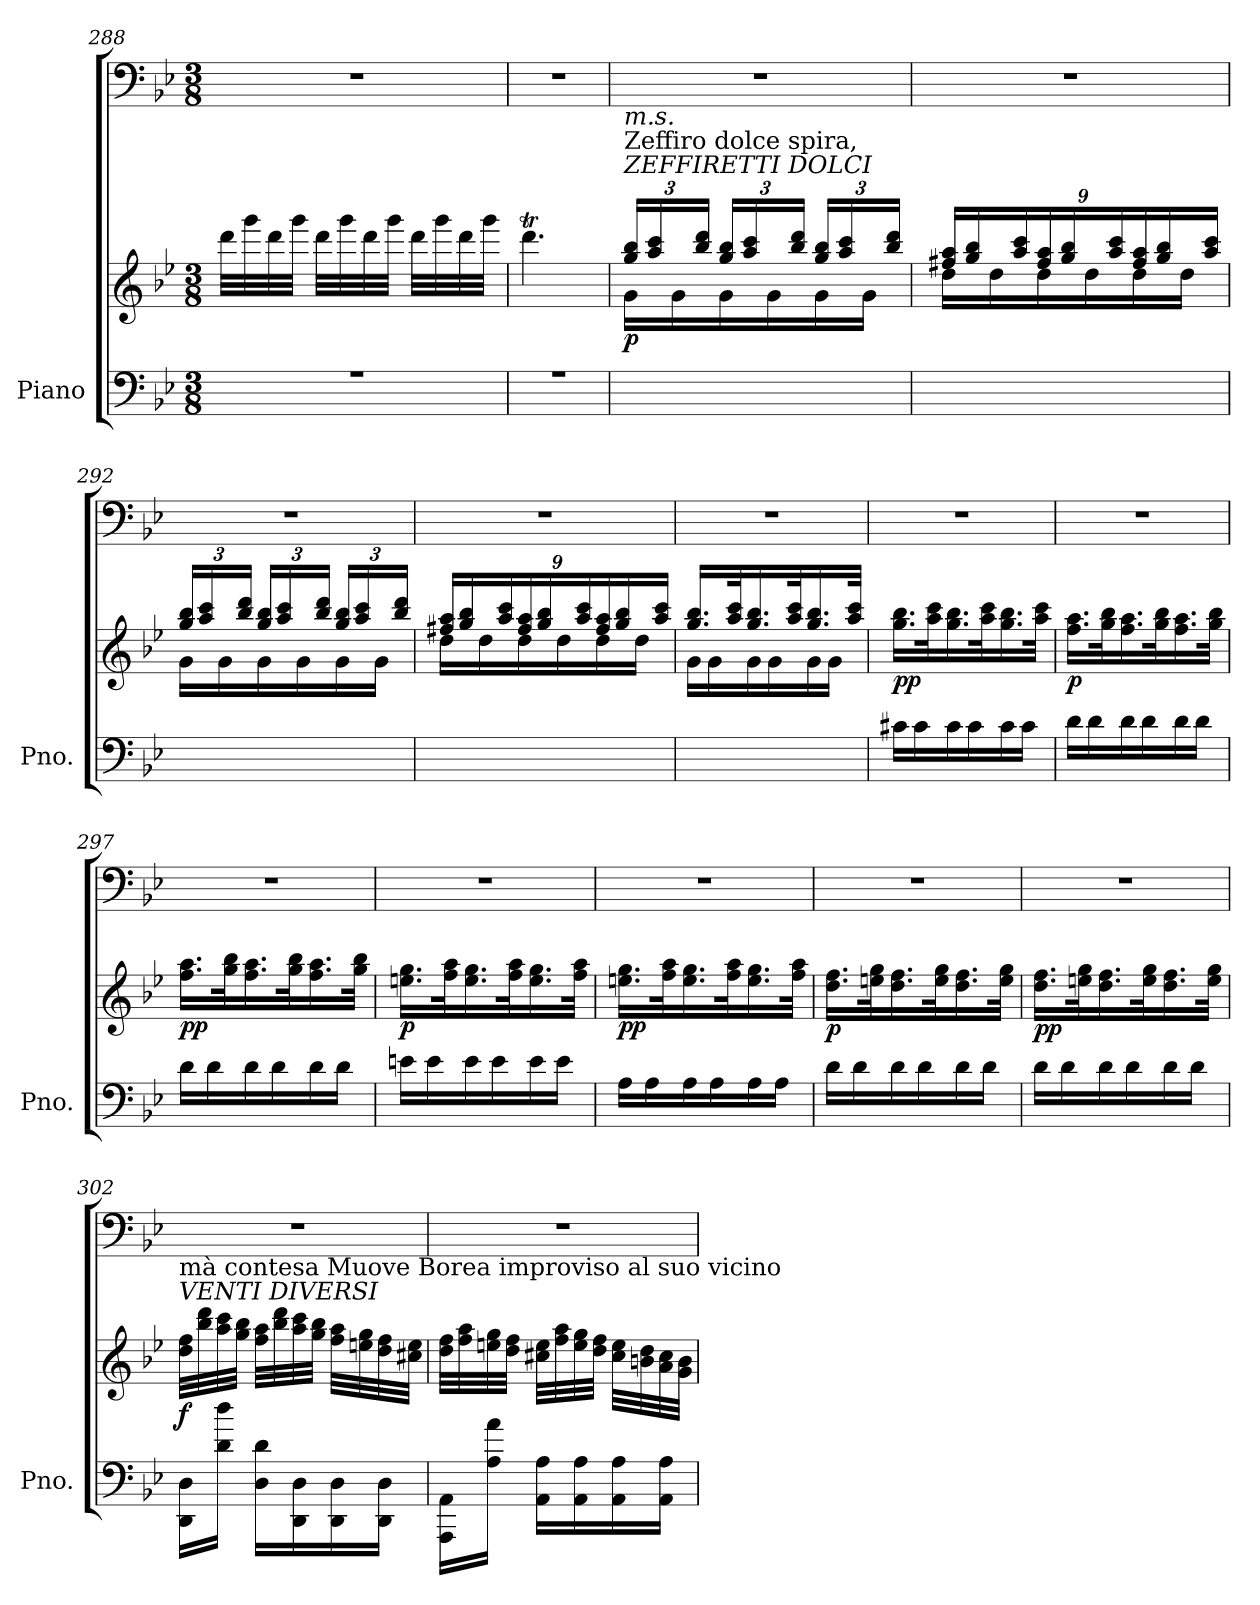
**kern	**kern	**kern	**dynam
*part1	*part1	*part1	*part1
*staff3	*staff2	*staff1	*staff1/2/3
*I"Piano	*	*	*
*I'Pno.	*	*	*
*clefF4	*clefG2	*clefF4	*
*k[b-e-]	*k[b-e-]	*k[b-e-]	*
*M3/8	*M3/8	*M3/8	*
=288	=288	=288	=288
*^	*	*	*
4.r	4.ryy	32ddd\LLL	4.r	.
.	.	32ggg\	.	.
.	.	32ddd\	.	.
.	.	32ggg\JJJ	.	.
.	.	32ddd\LLL	.	.
.	.	32ggg\	.	.
.	.	32ddd\	.	.
.	.	32ggg\JJJ	.	.
.	.	32ddd\LLL	.	.
.	.	32ggg\	.	.
.	.	32ddd\	.	.
.	.	32ggg\JJJ	.	.
=289	=289	=289	=289	=289
4.r	4.ryy	4.dddtZ\	4.r	.
=290	=290	=290	=290	=290
*	*	*Xbrackettup	*	*
*	*	*^	*	*
!	!	!LO:TX:a:i:t=ZEFFIRETTI DOLCI	!	!	!
!	!	!LO:TX:a:t=Zeffiro dolce spira,	!	!	!
!	!	!LO:TX:a:i:t=m.s.	!	!	!
!	!	!	!	!	!LO:DY:b=2
4.ryy	4.ryy	24gg/ 24bb-/LL	16g\LL	4.r	p
.	.	24aa/ 24ccc/	.	.	.
.	.	.	16g\	.	.
.	.	24bb-/ 24ddd/JJ	.	.	.
.	.	24gg/ 24bb-/LL	16g\	.	.
.	.	24aa/ 24ccc/	.	.	.
.	.	.	16g\	.	.
.	.	24bb-/ 24ddd/JJ	.	.	.
.	.	24gg/ 24bb-/LL	16g\	.	.
.	.	24aa/ 24ccc/	.	.	.
.	.	.	16g\JJ	.	.
.	.	24bb-/ 24ddd/JJ	.	.	.
!!LO:PB:g=z
=291	=291	=291	=291	=291	=291
4.ryy	4.ryy	24ff#X/ 24aa/LL	16dd\LL	4.r	.
.	.	24gg/ 24bb-/	.	.	.
.	.	.	16dd\	.	.
.	.	24aa/ 24ccc/	.	.	.
.	.	24ff#/ 24aa/	16dd\	.	.
.	.	24gg/ 24bb-/	.	.	.
.	.	.	16dd\	.	.
.	.	24aa/ 24ccc/	.	.	.
.	.	24ff#/ 24aa/	16dd\	.	.
.	.	24gg/ 24bb-/	.	.	.
.	.	.	16dd\JJ	.	.
.	.	24aa/ 24ccc/JJ	.	.	.
=292	=292	=292	=292	=292	=292
4.ryy	4.ryy	24gg/ 24bb-/LL	16g\LL	4.r	.
.	.	24aa/ 24ccc/	.	.	.
.	.	.	16g\	.	.
.	.	24bb-/ 24ddd/JJ	.	.	.
.	.	24gg/ 24bb-/LL	16g\	.	.
.	.	24aa/ 24ccc/	.	.	.
.	.	.	16g\	.	.
.	.	24bb-/ 24ddd/JJ	.	.	.
.	.	24gg/ 24bb-/LL	16g\	.	.
.	.	24aa/ 24ccc/	.	.	.
.	.	.	16g\JJ	.	.
.	.	24bb-/ 24ddd/JJ	.	.	.
=293	=293	=293	=293	=293	=293
4.ryy	4.ryy	24ff#X/ 24aa/LL	16dd\LL	4.r	.
.	.	24gg/ 24bb-/	.	.	.
.	.	.	16dd\	.	.
.	.	24aa/ 24ccc/	.	.	.
.	.	24ff#/ 24aa/	16dd\	.	.
.	.	24gg/ 24bb-/	.	.	.
.	.	.	16dd\	.	.
.	.	24aa/ 24ccc/	.	.	.
.	.	24ff#/ 24aa/	16dd\	.	.
.	.	24gg/ 24bb-/	.	.	.
.	.	.	16dd\JJ	.	.
.	.	24aa/ 24ccc/JJ	.	.	.
!!LO:LB:g=z
=294	=294	=294	=294	=294	=294
4.ryy	4.ryy	16.gg/ 16.bb-/LL	16g\LL	4.r	.
.	.	.	16g\	.	.
.	.	32aa/ 32ccc/K	.	.	.
.	.	16.gg/ 16.bb-/	16g\	.	.
.	.	.	16g\	.	.
.	.	32aa/ 32ccc/K	.	.	.
.	.	16.gg/ 16.bb-/	16g\	.	.
.	.	.	16g\JJ	.	.
.	.	32aa/ 32ccc/JJk	.	.	.
*	*	*v	*v	*	*
!!LO:LB:g=z
=295	=295	=295	=295	=295
!	!	!	!	!LO:DY:b=2
16c#X\LL	4.ryy	16.gg\ 16.bb-\LL	4.r	pp
16c#\	.	.	.	.
.	.	32aa\ 32ccc\K	.	.
16c#\	.	16.gg\ 16.bb-\	.	.
16c#\	.	.	.	.
.	.	32aa\ 32ccc\K	.	.
16c#\	.	16.gg\ 16.bb-\	.	.
16c#\JJ	.	.	.	.
.	.	32aa\ 32ccc\JJk	.	.
=296	=296	=296	=296	=296
!	!	!	!	!LO:DY:b=2
16d\LL	4.ryy	16.ff\ 16.aa\LL	4.r	p
16d\	.	.	.	.
.	.	32gg\ 32bb-\K	.	.
16d\	.	16.ff\ 16.aa\	.	.
16d\	.	.	.	.
.	.	32gg\ 32bb-\K	.	.
16d\	.	16.ff\ 16.aa\	.	.
16d\JJ	.	.	.	.
.	.	32gg\ 32bb-\JJk	.	.
=297	=297	=297	=297	=297
!	!	!	!	!LO:DY:b=2
16d\LL	4.ryy	16.ff\ 16.aa\LL	4.r	pp
16d\	.	.	.	.
.	.	32gg\ 32bb-\K	.	.
16d\	.	16.ff\ 16.aa\	.	.
16d\	.	.	.	.
.	.	32gg\ 32bb-\K	.	.
16d\	.	16.ff\ 16.aa\	.	.
16d\JJ	.	.	.	.
.	.	32gg\ 32bb-\JJk	.	.
=298	=298	=298	=298	=298
!	!	!	!	!LO:DY:b=2
16en\LL	4.ryy	16.een\ 16.gg\LL	4.r	p
16e\	.	.	.	.
.	.	32ff\ 32aa\K	.	.
16e\	.	16.ee\ 16.gg\	.	.
16e\	.	.	.	.
.	.	32ff\ 32aa\K	.	.
16e\	.	16.ee\ 16.gg\	.	.
16e\JJ	.	.	.	.
.	.	32ff\ 32aa\JJk	.	.
!!LO:LB:g=z
=299	=299	=299	=299	=299
!	!	!	!	!LO:DY:b=2
16A\LL	4.ryy	16.een\ 16.gg\LL	4.r	pp
16A\	.	.	.	.
.	.	32ff\ 32aa\K	.	.
16A\	.	16.ee\ 16.gg\	.	.
16A\	.	.	.	.
.	.	32ff\ 32aa\K	.	.
16A\	.	16.ee\ 16.gg\	.	.
16A\JJ	.	.	.	.
.	.	32ff\ 32aa\JJk	.	.
!!LO:PB:g=z
=300	=300	=300	=300	=300
!	!	!	!	!LO:DY:b=2
16d\LL	4.ryy	16.dd\ 16.ff\LL	4.r	p
16d\	.	.	.	.
.	.	32een\ 32gg\K	.	.
16d\	.	16.dd\ 16.ff\	.	.
16d\	.	.	.	.
.	.	32ee\ 32gg\K	.	.
16d\	.	16.dd\ 16.ff\	.	.
16d\JJ	.	.	.	.
.	.	32ee\ 32gg\JJk	.	.
=301	=301	=301	=301	=301
!	!	!	!	!LO:DY:b=2
16d\LL	4.ryy	16.dd\ 16.ff\LL	4.r	pp
16d\	.	.	.	.
.	.	32een\ 32gg\K	.	.
16d\	.	16.dd\ 16.ff\	.	.
16d\	.	.	.	.
.	.	32ee\ 32gg\K	.	.
16d\	.	16.dd\ 16.ff\	.	.
16d\JJ	.	.	.	.
.	.	32ee\ 32gg\JJk	.	.
=302	=302	=302	=302	=302
!	!	!LO:TX:a:i:t=VENTI DIVERSI	!	!
!	!	!LO:TX:a:t=mà contesa Muove Borea improviso al suo vicino	!	!
!	!	!	!	!LO:DY:b=2
16DD\ 16D\LL	4.ryy	32dd\ 32ff\LLL	4.r	f
.	.	32bb-\ 32ddd\	.	.
16d\ 16dd\JJ	.	32aa\ 32ccc\	.	.
.	.	32gg\ 32bb-\JJJ	.	.
16D\ 16d\LL	.	32ff\ 32aa\LLL	.	.
.	.	32bb-\ 32ddd\	.	.
16DD\ 16D\	.	32aa\ 32ccc\	.	.
.	.	32gg\ 32bb-\JJJ	.	.
16DD\ 16D\	.	32ff\ 32aa\LLL	.	.
.	.	32een\ 32gg\	.	.
16DD\ 16D\JJ	.	32dd\ 32ff\	.	.
.	.	32cc#X\ 32ee\JJJ	.	.
!!LO:LB:g=z
=303	=303	=303	=303	=303
16AAA\ 16AA\LL	4.ryy	32dd\ 32ff\LLL	4.r	.
.	.	32ff\ 32aa\	.	.
16A\ 16a\JJ	.	32een\ 32gg\	.	.
.	.	32dd\ 32ff\JJJ	.	.
16AA\ 16A\LL	.	32cc#X\ 32ee\LLL	.	.
.	.	32ff\ 32aa\	.	.
16AA\ 16A\	.	32ee\ 32gg\	.	.
.	.	32dd\ 32ff\JJJ	.	.
16AA\ 16A\	.	32cc#\ 32ee\LLL	.	.
.	.	32bn\ 32dd\	.	.
16AA\ 16A\JJ	.	32a\ 32cc#\	.	.
.	.	32g\ 32b\JJJ	.	.
*v	*v	*	*	*
=	=	=	=
*-	*-	*-	*-
